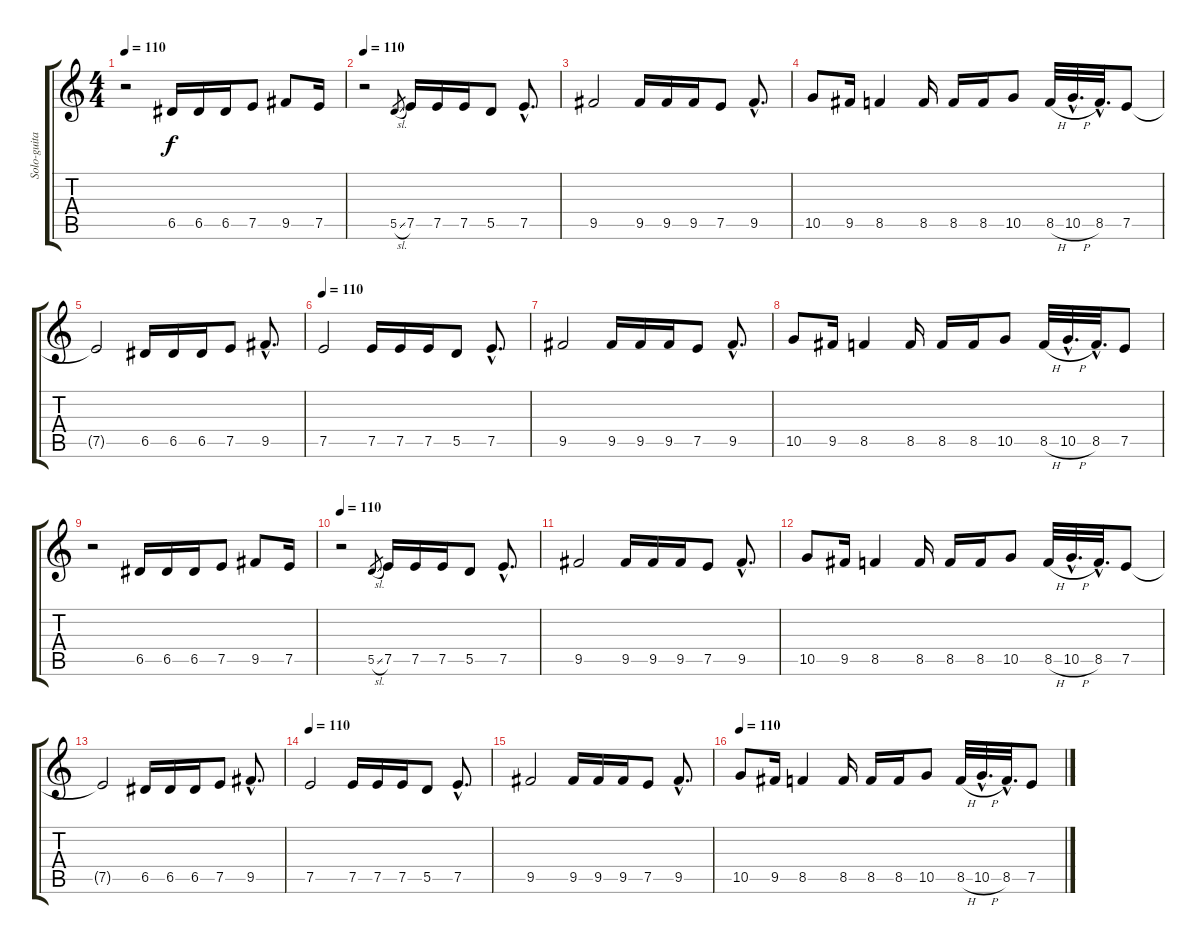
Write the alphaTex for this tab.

\track ("Solo-guitar 1" "Solo-guita") {instrument overdrivenguitar}
\staff {score tabs}
\tuning (E4 B3 G3 D3 A2 E2) {hide}
\ts (4 4)
\tempo 110
\clef g2
\ks c
r.2{dy f} 6.5.16 6.5.16 6.5.16 7.5.8 9.5.8 7.5.16 |
\tempo 110
r.2 5.5{sl}.8{gr} 7.5.16 7.5.16 7.5.16 5.5.8 7.5{hac}.8{d} |
9.5.2 9.5.16 9.5.16 9.5.16 7.5.8 9.5{hac}.8{d} |
10.5.8 9.5.16 8.5.4 8.5.16 8.5.16 8.5.16 10.5.8 8.5{h}.32 10.5{h hac}.32{d} 8.5{hac}.32{d} 7.5.8 |
7.5{t}.2 6.5.16 6.5.16 6.5.16 7.5.8 9.5{hac}.8{d} |
\tempo 110
7.5.2 7.5.16 7.5.16 7.5.16 5.5.8 7.5{hac}.8{d} |
9.5.2 9.5.16 9.5.16 9.5.16 7.5.8 9.5{hac}.8{d} |
10.5.8 9.5.16 8.5.4 8.5.16 8.5.16 8.5.16 10.5.8 8.5{h}.32 10.5{h hac}.32{d} 8.5{hac}.32{d} 7.5.8 |
r.2 6.5.16 6.5.16 6.5.16 7.5.8 9.5.8 7.5.16 |
\tempo 110
r.2 5.5{sl}.8{gr} 7.5.16 7.5.16 7.5.16 5.5.8 7.5{hac}.8{d} |
9.5.2 9.5.16 9.5.16 9.5.16 7.5.8 9.5{hac}.8{d} |
10.5.8 9.5.16 8.5.4 8.5.16 8.5.16 8.5.16 10.5.8 8.5{h}.32 10.5{h hac}.32{d} 8.5{hac}.32{d} 7.5.8 |
7.5{t}.2 6.5.16 6.5.16 6.5.16 7.5.8 9.5{hac}.8{d} |
\tempo 110
7.5.2 7.5.16 7.5.16 7.5.16 5.5.8 7.5{hac}.8{d} |
9.5.2 9.5.16 9.5.16 9.5.16 7.5.8 9.5{hac}.8{d} |
\tempo 110
10.5.8 9.5.16 8.5.4 8.5.16 8.5.16 8.5.16 10.5.8 8.5{h}.32 10.5{h hac}.32{d} 8.5{hac}.32{d} 7.5.8
